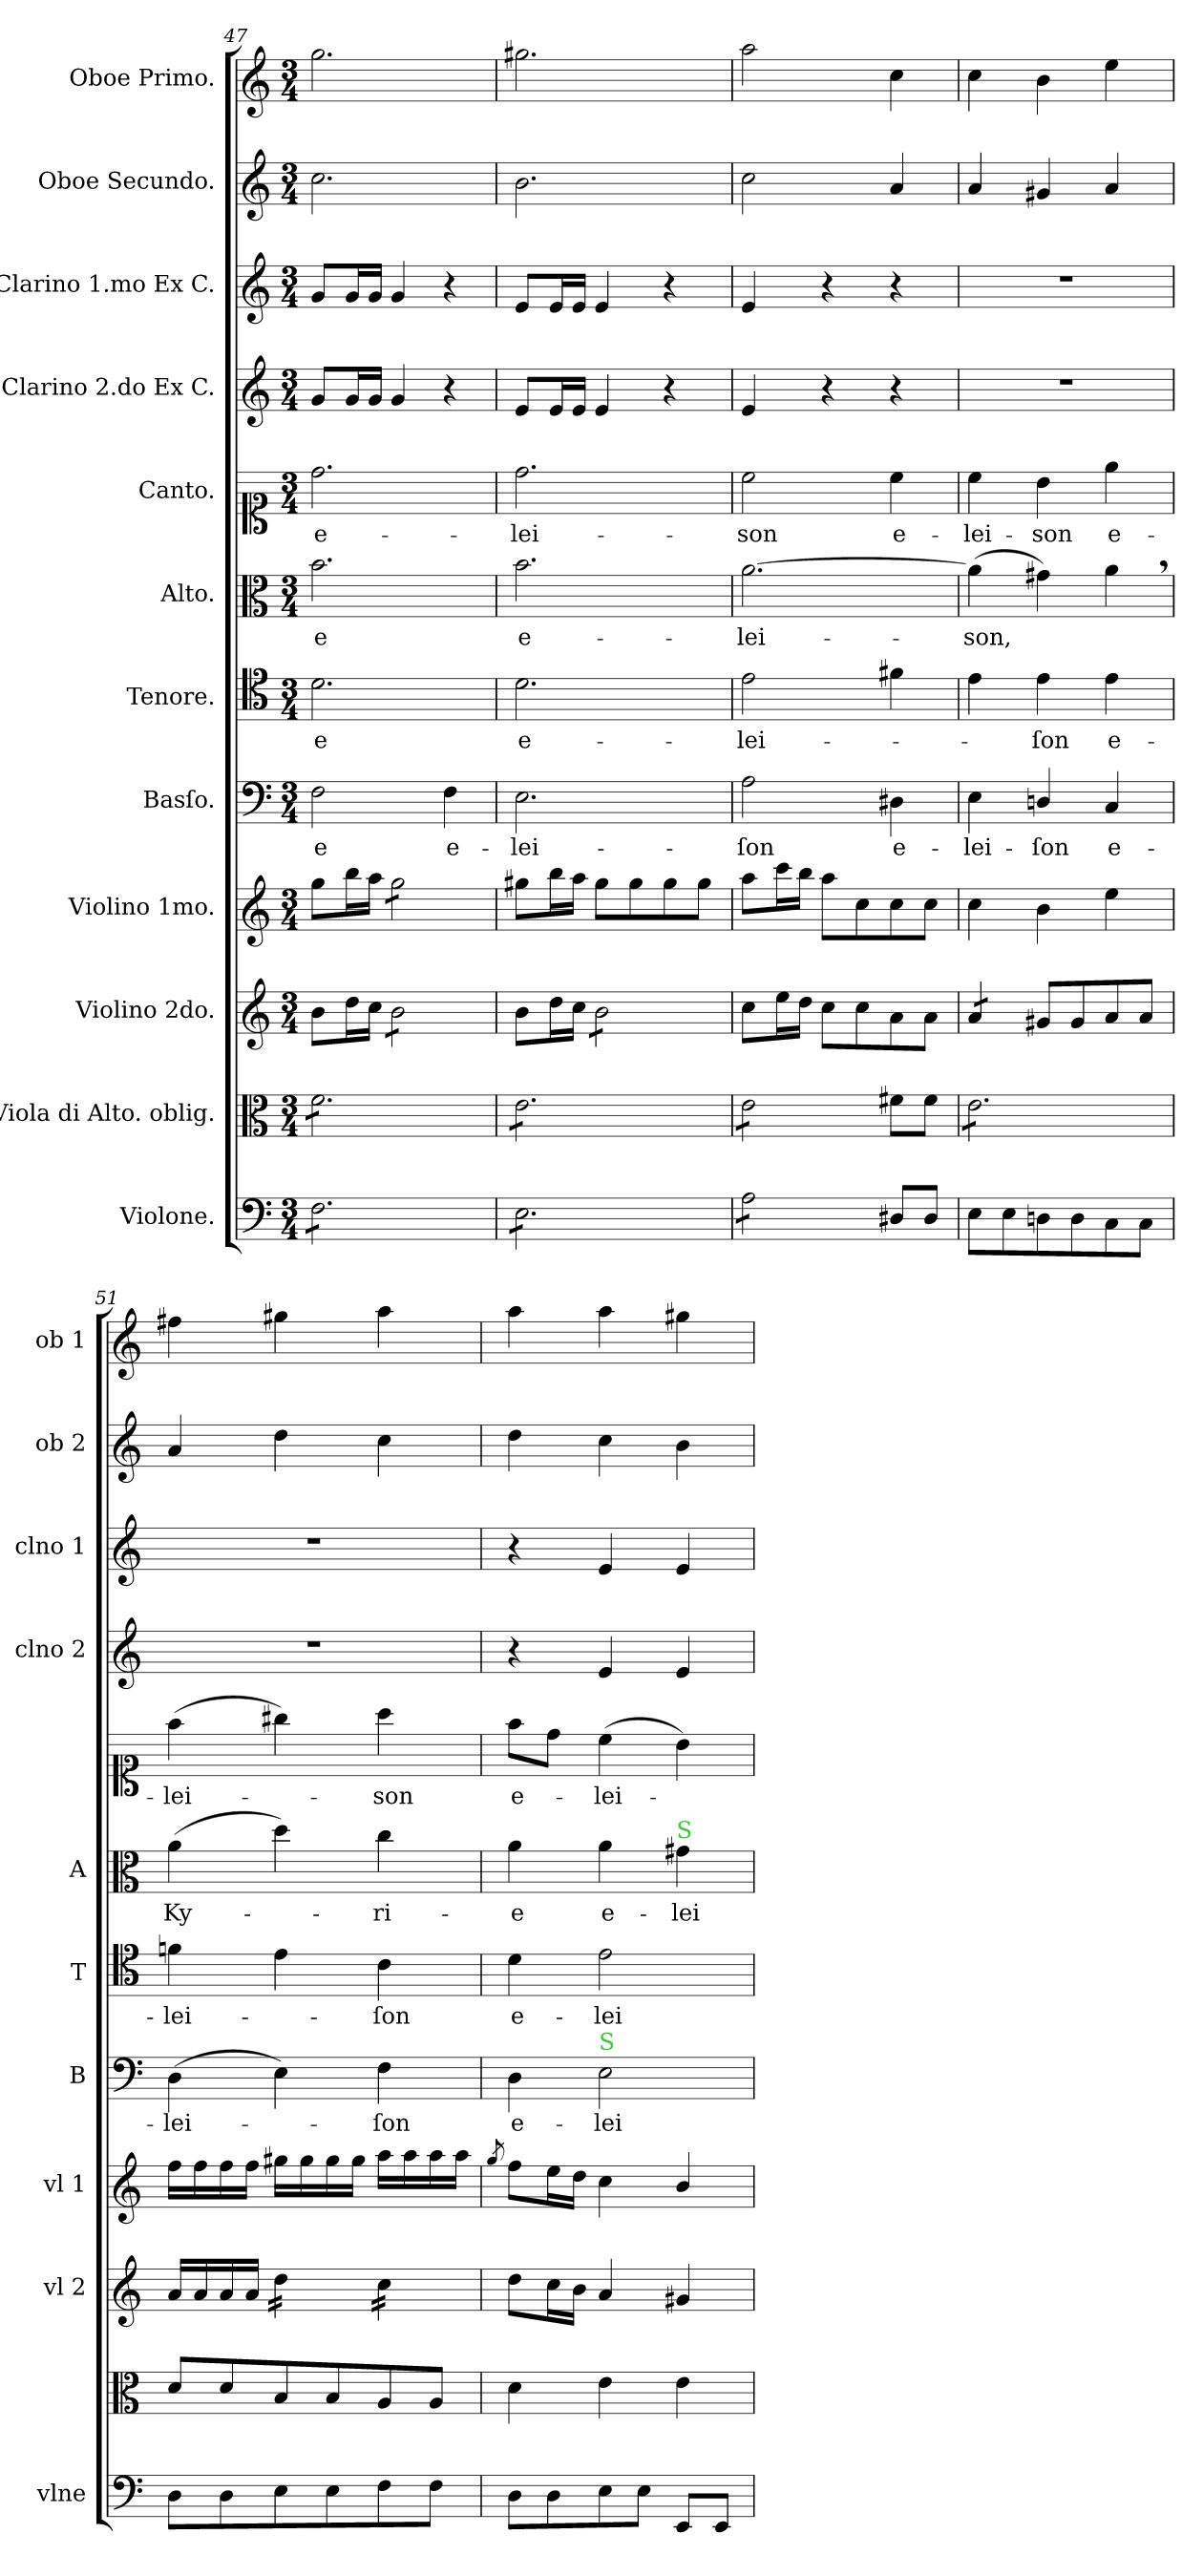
**kern	**kern	**kern	**kern	**kern	**text	**kern	**text	**kern	**text	**kern	**text	**kern	**kern	**kern	**kern
*part12	*part11	*part10	*part9	*part8	*part8	*part7	*part7	*part6	*part6	*part5	*part5	*part4	*part3	*part2	*part1
*staff12	*staff11	*staff10	*staff9	*staff8	*staff8	*staff7	*staff7	*staff6	*staff6	*staff5	*staff5	*staff4	*staff3	*staff2	*staff1
*I"Violone.	*I"Viola di Alto. oblig.	*I"Violino 2do.	*I"Violino 1mo.	*I"Basſo.	*	*I"Tenore.	*	*I"Alto.	*	*I"Canto.	*	*I"Clarino 2.do Ex C.	*I"Clarino 1.mo Ex C.	*I"Oboe Secundo.	*I"Oboe Primo.
*I'vlne	*	*I'vl 2	*I'vl 1	*I'B	*	*I'T	*	*I'A	*	*	*	*I'clno 2	*I'clno 1	*I'ob 2	*I'ob 1
*clefF4	*clefC3	*clefG2	*clefG2	*clefF4	*	*clefC4	*	*clefC3	*	*clefC1	*	*clefG2	*clefG2	*clefG2	*clefG2
*k[]	*k[]	*k[]	*k[]	*k[]	*	*k[]	*	*k[]	*	*k[]	*	*k[]	*k[]	*k[]	*k[]
*C:	*C:	*C:	*C:	*C:	*	*C:	*	*C:	*	*C:	*	*C:	*C:	*C:	*C:
*M3/4	*M3/4	*M3/4	*M3/4	*M3/4	*	*M3/4	*	*M3/4	*	*M3/4	*	*M3/4	*M3/4	*M3/4	*M3/4
=47	=47	=47	=47	=47	=47	=47	=47	=47	=47	=47	=47	=47	=47	=47	=47
*tremolo	*	*	*	*	*	*	*	*	*	*	*	*	*	*	*
*	*tremolo	*	*	*	*	*	*	*	*	*	*	*	*	*	*
8F\L	8f\L	8b\L	8gg\L	2F\	-e	2.d\	-e	2.b\	-e	2.dd\	e-	8g/L	8g/L	2.cc\	2.gg\
8F\	8f\	16dd\L	16bb\L	.	.	.	.	.	.	.	.	16g/L	16g/L	.	.
.	.	16cc\JJ	16aa\JJ	.	.	.	.	.	.	.	.	16g/JJ	16g/JJ	.	.
*	*	*tremolo	*	*	*	*	*	*	*	*	*	*	*	*	*
*	*	*	*tremolo	*	*	*	*	*	*	*	*	*	*	*	*
8F\	8f\	8b\L	8gg\L	.	.	.	.	.	.	.	.	4g/	4g/	.	.
8F\	8f\	8b\	8gg\	.	.	.	.	.	.	.	.	.	.	.	.
8F\	8f\	8b\	8gg\	4F\	e-	.	.	.	.	.	.	4r	4r	.	.
8F\J	8f\J	8b\J	8gg\J	.	.	.	.	.	.	.	.	.	.	.	.
*	*	*	*Xtremolo	*	*	*	*	*	*	*	*	*	*	*	*
*	*	*Xtremolo	*	*	*	*	*	*	*	*	*	*	*	*	*
=48	=48	=48	=48	=48	=48	=48	=48	=48	=48	=48	=48	=48	=48	=48	=48
8E\L	8e\L	8b\L	8gg#X\L	2.E\	-lei-	2.d\	e-	2.b\	e-	2.dd\	-lei-	8e/L	8e/L	2.b\	2.gg#X\
8E\	8e\	16dd\L	16bb\L	.	.	.	.	.	.	.	.	16e/L	16e/L	.	.
.	.	16cc\JJ	16aa\JJ	.	.	.	.	.	.	.	.	16e/JJ	16e/JJ	.	.
*	*	*tremolo	*	*	*	*	*	*	*	*	*	*	*	*	*
8E\	8e\	8b\L	8gg#\L	.	.	.	.	.	.	.	.	4e/	4e/	.	.
8E\	8e\	8b\	8gg#\	.	.	.	.	.	.	.	.	.	.	.	.
8E\	8e\	8b\	8gg#\	.	.	.	.	.	.	.	.	4r	4r	.	.
8E\J	8e\J	8b\J	8gg#\J	.	.	.	.	.	.	.	.	.	.	.	.
*	*	*Xtremolo	*	*	*	*	*	*	*	*	*	*	*	*	*
=49	=49	=49	=49	=49	=49	=49	=49	=49	=49	=49	=49	=49	=49	=49	=49
8A\L	8e\L	8cc\L	8aa\L	2A\	-ſon	2e\	-lei-	[2.a\	-lei-	2cc\	-son	4e/	4e/	2cc\	2aa\
8A\	8e\	16ee\L	16ccc\L	.	.	.	.	.	.	.	.	.	.	.	.
.	.	16dd\JJ	16bb\JJ	.	.	.	.	.	.	.	.	.	.	.	.
8A\	8e\	8cc\L	8aa\L	.	.	.	.	.	.	.	.	4r	4r	.	.
8A\J	8e\J	8cc\	8cc\	.	.	.	.	.	.	.	.	.	.	.	.
*	*Xtremolo	*	*	*	*	*	*	*	*	*	*	*	*	*	*
*Xtremolo	*	*	*	*	*	*	*	*	*	*	*	*	*	*	*
8D#X/L	8f#X\L	8a\	8cc\	4D#X\	e-	4f#X\	.	.	.	4cc\	e-	4r	4r	4a/	4cc\
8D#/J	8f#\J	8a\J	8cc\J	.	.	.	.	.	.	.	.	.	.	.	.
=50	=50	=50	=50	=50	=50	=50	=50	=50	=50	=50	=50	=50	=50	=50	=50
*	*tremolo	*	*	*	*	*	*	*	*	*	*	*	*	*	*
*	*	*tremolo	*	*	*	*	*	*	*	*	*	*	*	*	*
8E\L	8e\L	8a/L	4cc\	4E\	-lei-	4e\	.	(4a\]	-son,	4cc\	-lei-	2.r	2.r	4a/	4cc\
8E\	8e\	8a/J	.	.	.	.	.	.	.	.	.	.	.	.	.
*	*	*Xtremolo	*	*	*	*	*	*	*	*	*	*	*	*	*
8Dn\	8e\	8g#X/L	4b\	4Dn/	-ſon	4e\	-ſon	4g#X\)	.	4b\	-son	.	.	4g#X/	4b\
8D\	8e\	8g#/	.	.	.	.	.	.	.	.	.	.	.	.	.
8C\	8e\	8a/	4ee\	4C/	e-	4e\	e-	4a,\	.	4ee\	e-	.	.	4a/	4ee\
8C\J	8e\J	8a/J	.	.	.	.	.	.	.	.	.	.	.	.	.
*	*Xtremolo	*	*	*	*	*	*	*	*	*	*	*	*	*	*
=51	=51	=51	=51	=51	=51	=51	=51	=51	=51	=51	=51	=51	=51	=51	=51
8D\L	8d/L	16a/LL	16ff\LL	(4D\	-lei-	4fn\	-lei-	(4a\	Ky-	(4ff\	-lei-	2.r	2.r	4a/	4ff#X\
.	.	16a/	16ff\	.	.	.	.	.	.	.	.	.	.	.	.
8D\	8d/	16a/	16ff\	.	.	.	.	.	.	.	.	.	.	.	.
.	.	16a/JJ	16ff\JJ	.	.	.	.	.	.	.	.	.	.	.	.
*	*	*tremolo	*	*	*	*	*	*	*	*	*	*	*	*	*
8E\	8B/	16dd\LL	16gg#X\LL	4E\)	.	4e\	.	4dd\)	.	4gg#X\)	.	.	.	4dd\	4gg#X\
.	.	16dd\	16gg#\	.	.	.	.	.	.	.	.	.	.	.	.
8E\	8B/	16dd\	16gg#\	.	.	.	.	.	.	.	.	.	.	.	.
.	.	16dd\JJ	16gg#\JJ	.	.	.	.	.	.	.	.	.	.	.	.
8F\	8A/	16cc\LL	16aa\LL	4F\	-ſon	4c\	-ſon	4cc\	-ri-	4aa\	-son	.	.	4cc\	4aa\
.	.	16cc\	16aa\	.	.	.	.	.	.	.	.	.	.	.	.
8F\J	8A/J	16cc\	16aa\	.	.	.	.	.	.	.	.	.	.	.	.
.	.	16cc\JJ	16aa\JJ	.	.	.	.	.	.	.	.	.	.	.	.
*	*	*Xtremolo	*	*	*	*	*	*	*	*	*	*	*	*	*
=52	=52	=52	=52	=52	=52	=52	=52	=52	=52	=52	=52	=52	=52	=52	=52
.	.	.	8qgg/	.	.	.	.	.	.	.	.	.	.	.	.
8D\L	4d\	8dd\L	8ff\L	4D\	e-	4d\	e-	4a\	-e	8ff\L	e-	4r	4r	4dd\	4aa\
8D\	.	16cc\L	16ee\L	.	.	.	.	.	.	8dd\J	.	.	.	.	.
.	.	16b\JJ	16dd\JJ	.	.	.	.	.	.	.	.	.	.	.	.
!	!	!	!	!LO:TX:a:color=limegreen:t=S	!	!	!	!	!	!	!	!	!	!	!
8E\	4e\	4a/	4cc\	2E\	-lei-	2e\	-lei-	4a\	e-	(4cc\	-lei-	4e/	4e/	4cc\	4aa\
8E\J	.	.	.	.	.	.	.	.	.	.	.	.	.	.	.
!	!	!	!	!	!	!	!	!LO:TX:a:color=limegreen:t=S	!	!	!	!	!	!	!
8EE/L	4e\	4g#X/	4b/	.	.	.	.	4g#X\	-lei-	4b\)	.	4e/	4e/	4b\	4gg#X\
8EE/J	.	.	.	.	.	.	.	.	.	.	.	.	.	.	.
=	=	=	=	=	=	=	=	=	=	=	=	=	=	=	=
*-	*-	*-	*-	*-	*-	*-	*-	*-	*-	*-	*-	*-	*-	*-	*-
